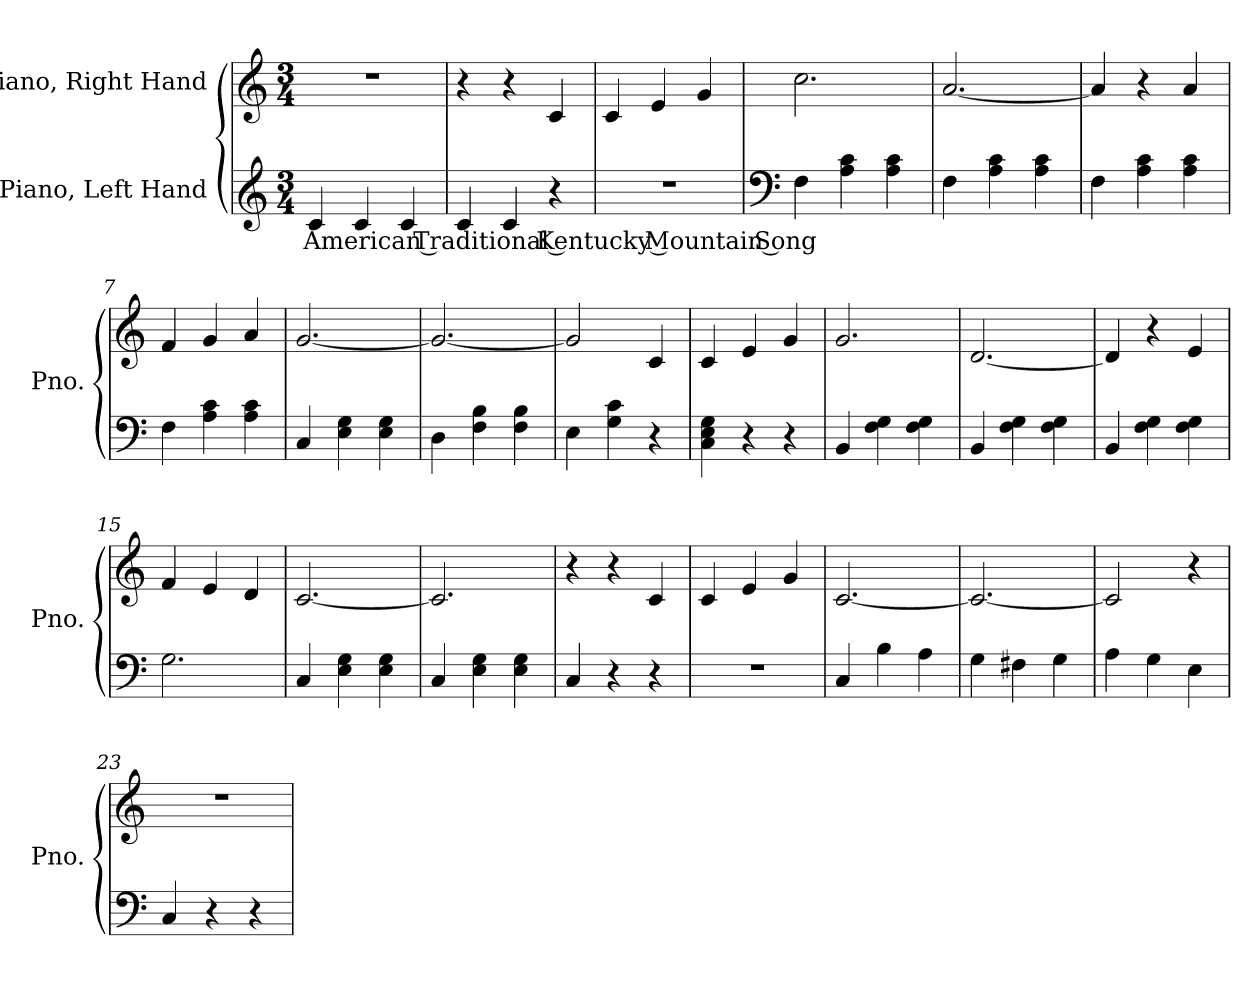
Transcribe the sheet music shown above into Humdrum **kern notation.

**kern	**text	**kern
*part2	*part2	*part1
*staff2	*staff2	*staff1
*I"Piano, Left Hand	*	*I"Piano, Right Hand
*I'Pno.	*	*I'Pno.
*clefG2	*	*clefG2
*k[]	*	*k[]
*M3/4	*	*M3/4
*MM100	*	*MM100
=1	=1	=1
!	!LO:LY:b	!
4c/	American Traditional Kentucky Mountain Song	2.r
4c/	.	.
4c/	.	.
=2	=2	=2
4c/	.	4r
4c/	.	4r
4r	.	4c/
=3	=3	=3
2.r	.	4c/
.	.	4e/
.	.	4g/
!!LO:LB:g=z
=4	=4	=4
*clefF4	*	*
4F\	.	2.cc\
4A\ 4c\	.	.
4A\ 4c\	.	.
=5	=5	=5
4F\	.	[2.a/
4A\ 4c\	.	.
4A\ 4c\	.	.
=6	=6	=6
4F\	.	4a/]
4A\ 4c\	.	4r
4A\ 4c\	.	4a/
=7	=7	=7
4F\	.	4f/
4A\ 4c\	.	4g/
4A\ 4c\	.	4a/
=8	=8	=8
4C/	.	[2.g/
4E\ 4G\	.	.
4E\ 4G\	.	.
=9	=9	=9
4D\	.	2.g/_
4F\ 4B\	.	.
4F\ 4B\	.	.
=10	=10	=10
4E\	.	2g/]
4G\ 4c\	.	.
4r	.	4c/
=11	=11	=11
4C\ 4E\ 4G\	.	4c/
4r	.	4e/
4r	.	4g/
=12	=12	=12
4BB/	.	2.g/
4F\ 4G\	.	.
4F\ 4G\	.	.
!!LO:LB:g=z
=13	=13	=13
4BB/	.	[2.d/
4F\ 4G\	.	.
4F\ 4G\	.	.
=14	=14	=14
4BB/	.	4d/]
4F\ 4G\	.	4r
4F\ 4G\	.	4e/
=15	=15	=15
2.G\	.	4f/
.	.	4e/
.	.	4d/
=16	=16	=16
4C/	.	[2.c/
4E\ 4G\	.	.
4E\ 4G\	.	.
=17	=17	=17
4C/	.	2.c/]
4E\ 4G\	.	.
4E\ 4G\	.	.
=18	=18	=18
4C/	.	4r
4r	.	4r
4r	.	4c/
=19	=19	=19
2.r	.	4c/
.	.	4e/
.	.	4g/
=20	=20	=20
4C/	.	[2.c/
4B\	.	.
4A\	.	.
=21	=21	=21
4G\	.	2.c/_
4F#X\	.	.
4G\	.	.
!!LO:LB:g=z
=22	=22	=22
4A\	.	2c/]
4G\	.	.
4E\	.	4r
=23	=23	=23
4C/	.	2.r
4r	.	.
4r	.	.
=	=	=
*-	*-	*-
